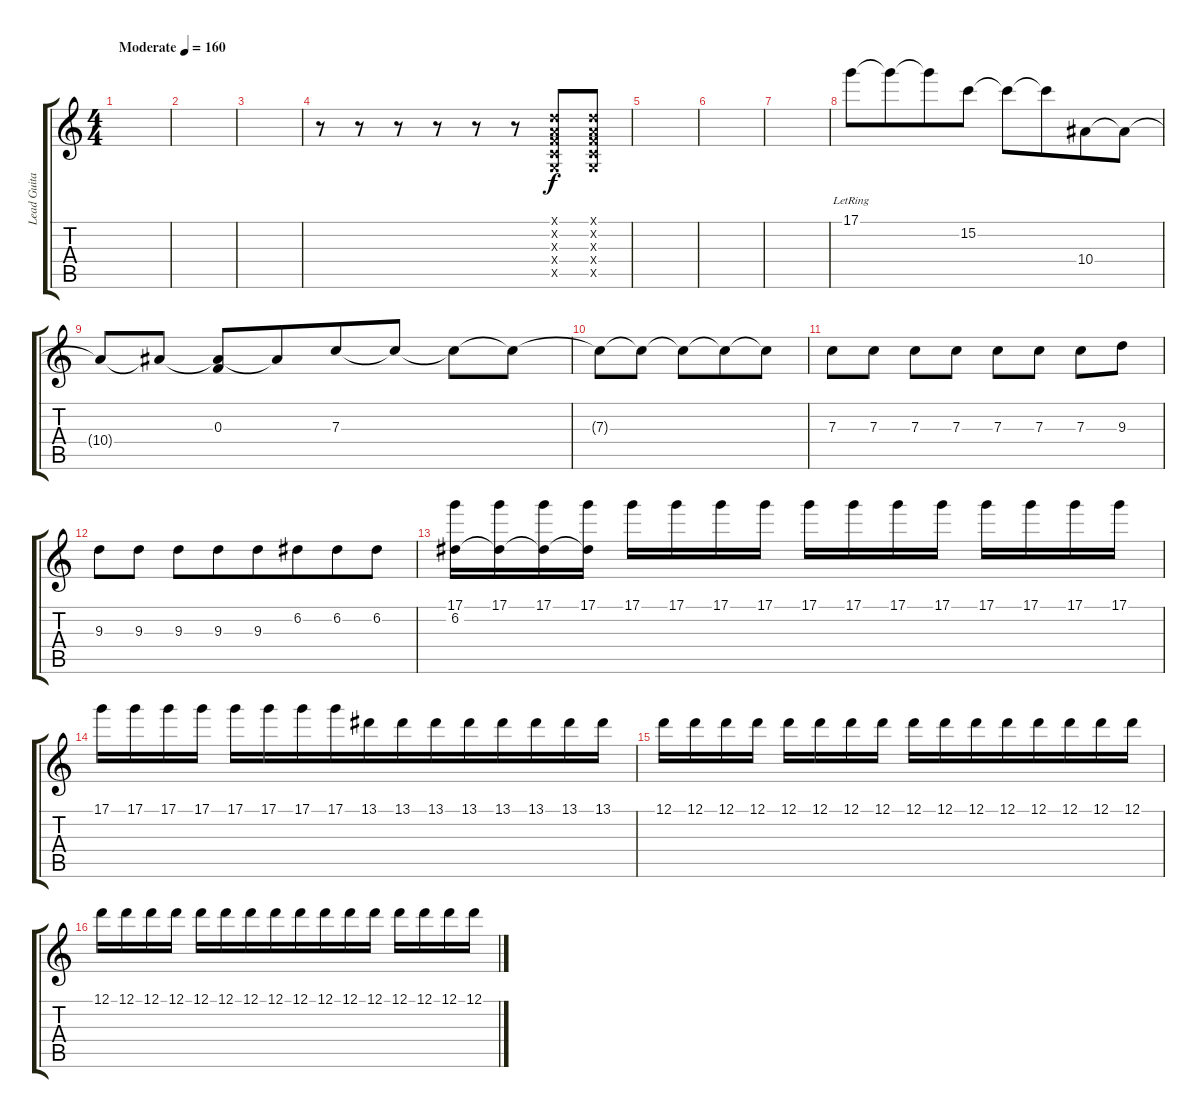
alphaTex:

\track ("Lead Guitar" "Lead Guita") {instrument overdrivenguitar}
\staff {score tabs}
\tuning (D4 A3 F3 C3 G2 C2) {hide}
\ts (4 4)
\tempo (160 "Moderate")
\clef g2
\ks c
|
|
|
r.8 r.8{beam merge} r.8 r.8 r.8 r.8{beam merge} (0.1{x} 0.2{x} 0.3{x} 0.4{x} 0.5{x}).8 (0.1{x} 0.2{x} 0.3{x} 0.4{x} 0.5{x}).8 |
|
|
|
17.1{lr}.8{beam merge} 17.1{t}.8{beam merge} 17.1{t}.8{beam merge} 15.2.8 15.2{t}.8{beam merge} 15.2{t}.8{beam merge} 10.4.8{beam merge} 10.4{t}.8 |
10.4{t}.8 10.4{t}.8 (0.3 10.4{t}).8 10.4{t}.8{beam merge} 7.3.8 7.3{t}.8 7.3{t}.8{beam merge} 7.3{t}.8 |
7.3{t}.8{beam merge} 7.3{t}.8 7.3{t}.8 7.3{t}.8{beam merge} 7.3{t}.8 |
7.3.8 7.3.8 7.3.8 7.3.8 7.3.8 7.3.8 7.3.8 9.3.8 |
9.3.8 9.3.8 9.3.8 9.3.8{beam merge} 9.3.8 6.2.8{beam merge} 6.2.8 6.2.8 |
(17.1 6.2).16 (17.1 6.2{t}).16 (17.1 6.2{t}).16 (17.1 6.2{t}).16 17.1.16 17.1.16 17.1.16 17.1.16 17.1.16 17.1.16{beam merge} 17.1.16 17.1.16 17.1.16{beam merge} 17.1.16 17.1.16 17.1.16 |
17.1.16{beam merge} 17.1.16 17.1.16 17.1.16 17.1.16{beam merge} 17.1.16 17.1.16 17.1.16{beam merge} 13.1.16 13.1.16 13.1.16 13.1.16{beam merge} 13.1.16 13.1.16 13.1.16{beam merge} 13.1.16 |
12.1.16 12.1.16 12.1.16{beam merge} 12.1.16 12.1.16 12.1.16 12.1.16 12.1.16 12.1.16{beam merge} 12.1.16 12.1.16 12.1.16{beam merge} 12.1.16{beam merge} 12.1.16 12.1.16 12.1.16 |
12.1.16 12.1.16 12.1.16 12.1.16 12.1.16 12.1.16{beam merge} 12.1.16 12.1.16{beam merge} 12.1.16{beam merge} 12.1.16{beam merge} 12.1.16 12.1.16 12.1.16 12.1.16 12.1.16 12.1.16
